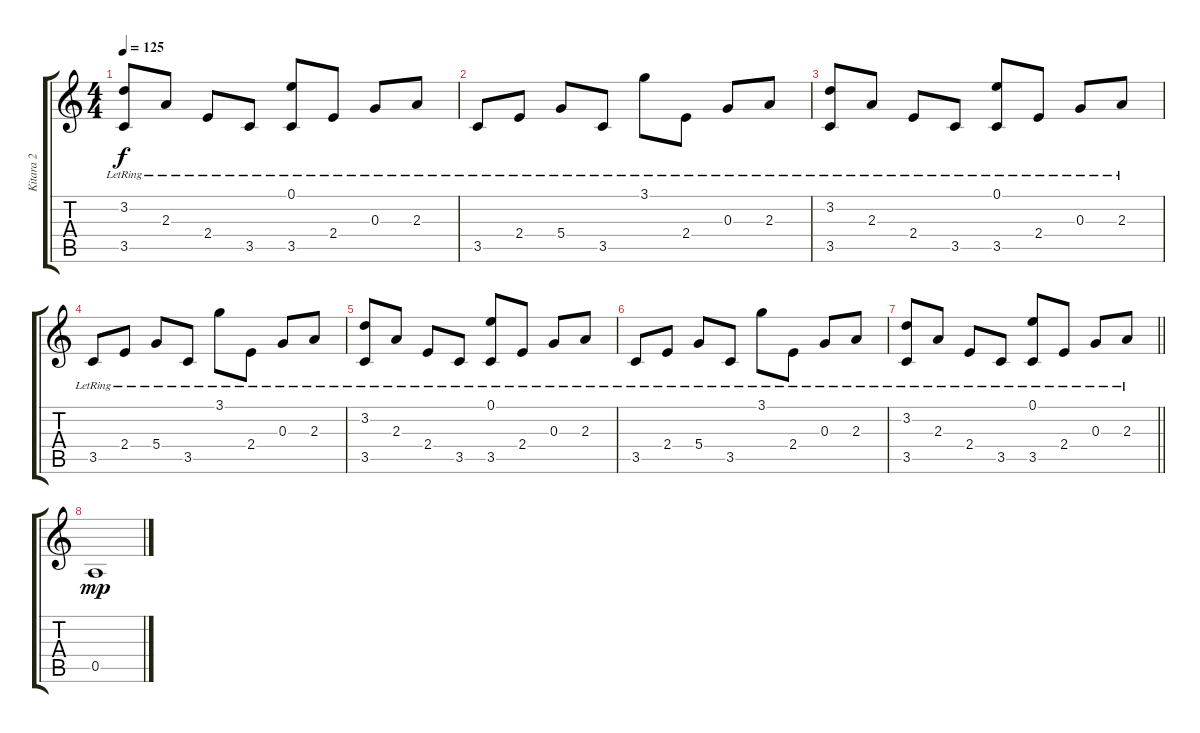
\track ("Kitara 2" "Kitara 2") {instrument distortionguitar}
\staff {score tabs}
\tuning (E4 B3 G3 D3 A2 E2) {hide}
\ts (4 4)
\tempo 125
\clef g2
\ks c
(3.2{lr} 3.5{lr}).8{dy f} 2.3{lr}.8 2.4{lr}.8 3.5{lr}.8 (0.1{lr} 3.5{lr}).8 2.4{lr}.8 0.3{lr}.8 2.3{lr}.8 |
3.5{lr}.8 2.4{lr}.8 5.4{lr}.8 3.5{lr}.8 3.1{lr}.8 2.4{lr}.8 0.3{lr}.8 2.3{lr}.8 |
(3.2{lr} 3.5{lr}).8 2.3{lr}.8 2.4{lr}.8 3.5{lr}.8 (0.1{lr} 3.5{lr}).8 2.4{lr}.8 0.3{lr}.8 2.3{lr}.8 |
3.5{lr}.8 2.4{lr}.8 5.4{lr}.8 3.5{lr}.8 3.1{lr}.8 2.4{lr}.8 0.3{lr}.8 2.3{lr}.8 |
(3.2{lr} 3.5{lr}).8 2.3{lr}.8 2.4{lr}.8 3.5{lr}.8 (0.1{lr} 3.5{lr}).8 2.4{lr}.8 0.3{lr}.8 2.3{lr}.8 |
3.5{lr}.8 2.4{lr}.8 5.4{lr}.8 3.5{lr}.8 3.1{lr}.8 2.4{lr}.8 0.3{lr}.8 2.3{lr}.8 |
\barLineRight lightlight
(3.2{lr} 3.5{lr}).8 2.3{lr}.8 2.4{lr}.8 3.5{lr}.8 (0.1{lr} 3.5{lr}).8 2.4{lr}.8 0.3{lr}.8 2.3{lr}.8 |
\section ("" "")
0.5.1{dy mp}
